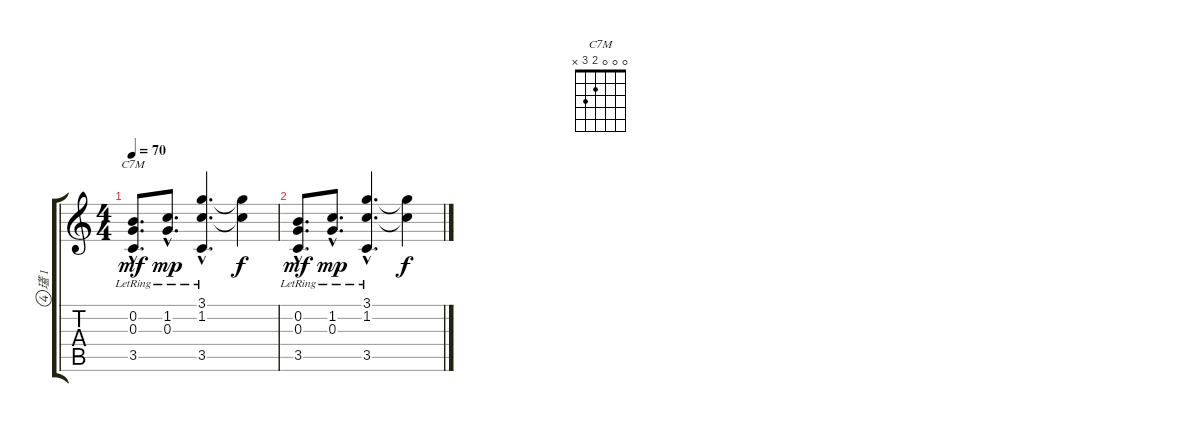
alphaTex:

\track ("瓂 1" "瓂 1") {instrument acousticguitarnylon}
\staff {score tabs}
\tuning (E4 B3 G3 D3 A2 E2) {hide}
\chord ("C7M" 0 0 0 2 3 x)
\ts (4 4)
\tempo 70
\clef g2
\ks c
(0.2{hac lr} 0.3{hac lr} 3.5{hac lr}).8{d ch "C7M" dy mf} (1.2{hac lr} 0.3{hac lr}).8{d dy mp} (3.1{hac lr} 1.2{hac lr} 3.5{hac lr}).4{d} (3.1{t} 1.2{t}).4{dy f} |
(0.2{hac lr} 0.3{hac lr} 3.5{hac lr}).8{d dy mf} (1.2{hac lr} 0.3{hac lr}).8{d dy mp} (3.1{hac lr} 1.2{hac lr} 3.5{hac lr}).4{d} (3.1{t} 1.2{t}).4{dy f}
